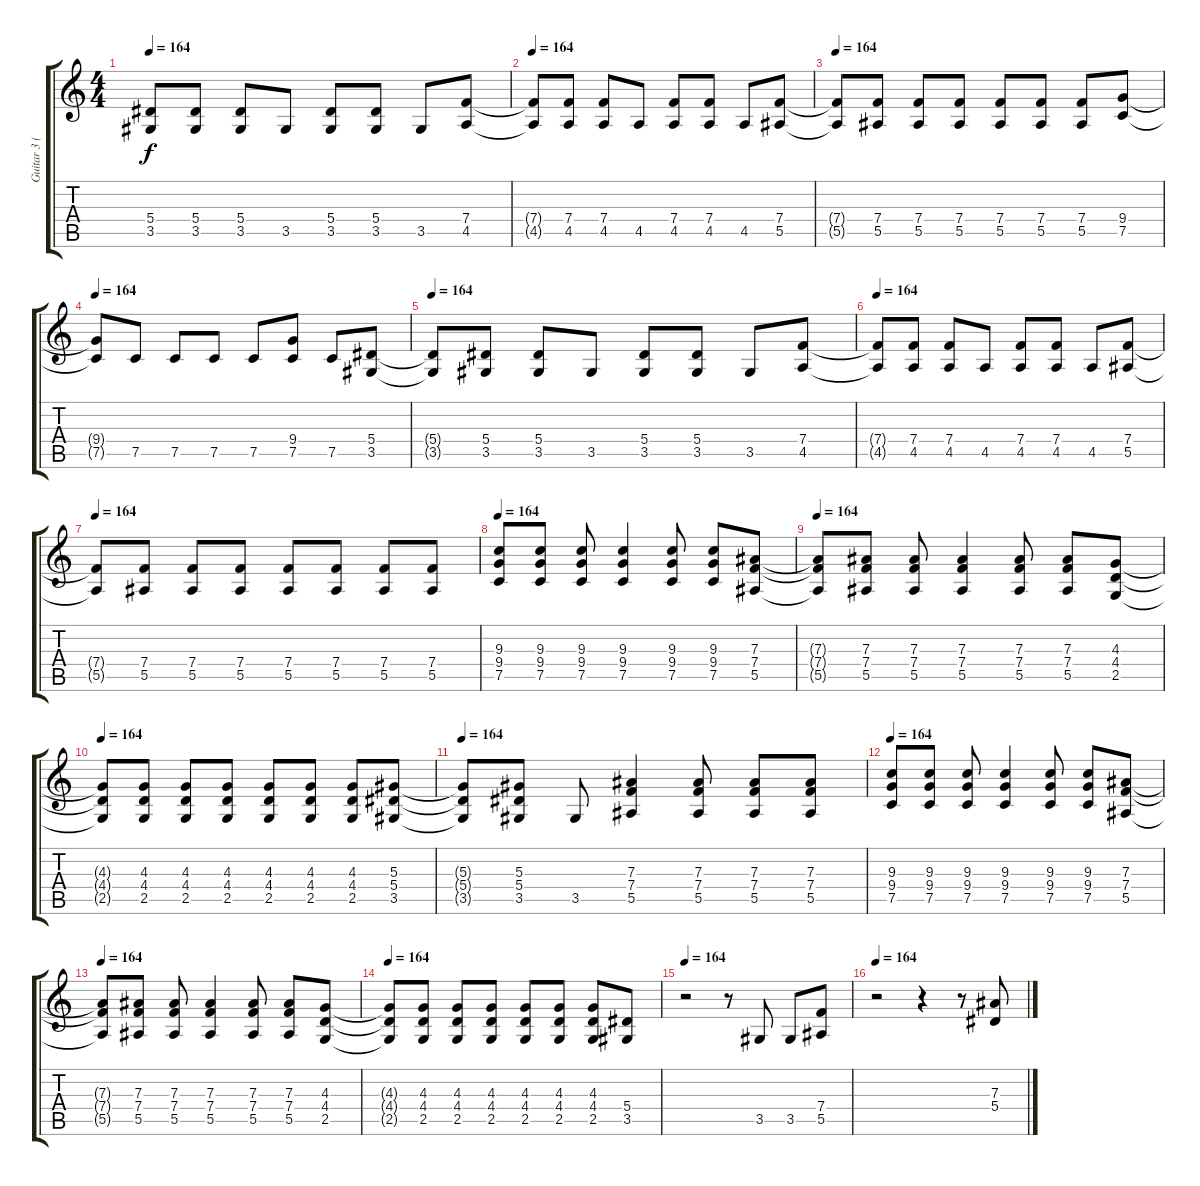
\track ("Guitar 3 (Rhythm)" "Guitar 3 (") {instrument distortionguitar}
\staff {score tabs}
\tuning (C4 G3 Eb3 Bb2 F2 C2) {hide}
\ts (4 4)
\tempo 164
\clef g2
\ks c
(5.4{t} 3.5{t}).8{dy f} (5.4 3.5).8 (5.4 3.5).8 3.5.8 (5.4 3.5).8 (5.4 3.5).8 3.5.8 (7.4 4.5).8 |
\tempo 164
(7.4{t} 4.5{t}).8 (7.4 4.5).8 (7.4 4.5).8 4.5.8 (7.4 4.5).8 (7.4 4.5).8 4.5.8 (7.4 5.5).8 |
\tempo 164
(7.4{t} 5.5{t}).8 (7.4 5.5).8 (7.4 5.5).8 (7.4 5.5).8 (7.4 5.5).8 (7.4 5.5).8 (7.4 5.5).8 (9.4 7.5).8 |
\tempo 164
(9.4{t} 7.5{t}).8 7.5.8 7.5.8 7.5.8 7.5.8 (9.4 7.5).8 7.5.8 (5.4 3.5).8 |
\tempo 164
(5.4{t} 3.5{t}).8 (5.4 3.5).8 (5.4 3.5).8 3.5.8 (5.4 3.5).8 (5.4 3.5).8 3.5.8 (7.4 4.5).8 |
\tempo 164
(7.4{t} 4.5{t}).8 (7.4 4.5).8 (7.4 4.5).8 4.5.8 (7.4 4.5).8 (7.4 4.5).8 4.5.8 (7.4 5.5).8 |
\tempo 164
(7.4{t} 5.5{t}).8 (7.4 5.5).8 (7.4 5.5).8 (7.4 5.5).8 (7.4 5.5).8 (7.4 5.5).8 (7.4 5.5).8 (7.4 5.5).8 |
\tempo 164
(9.3 9.4 7.5).8 (9.3 9.4 7.5).8 (9.3 9.4 7.5).8 (9.3 9.4 7.5).4 (9.3 9.4 7.5).8 (9.3 9.4 7.5).8 (7.3 7.4 5.5).8 |
\tempo 164
(7.3{t} 7.4{t} 5.5{t}).8 (7.3 7.4 5.5).8 (7.3 7.4 5.5).8 (7.3 7.4 5.5).4 (7.3 7.4 5.5).8 (7.3 7.4 5.5).8 (4.3 4.4 2.5).8 |
\tempo 164
(4.3{t} 4.4{t} 2.5{t}).8 (4.3 4.4 2.5).8 (4.3 4.4 2.5).8 (4.3 4.4 2.5).8 (4.3 4.4 2.5).8 (4.3 4.4 2.5).8 (4.3 4.4 2.5).8 (5.3 5.4 3.5).8 |
\tempo 164
(5.3{t} 5.4{t} 3.5{t}).8 (5.3 5.4 3.5).8 3.5.8 (7.3 7.4 5.5).4 (7.3 7.4 5.5).8 (7.3 7.4 5.5).8 (7.3 7.4 5.5).8 |
\tempo 164
(9.3 9.4 7.5).8 (9.3 9.4 7.5).8 (9.3 9.4 7.5).8 (9.3 9.4 7.5).4 (9.3 9.4 7.5).8 (9.3 9.4 7.5).8 (7.3 7.4 5.5).8 |
\tempo 164
(7.3{t} 7.4{t} 5.5{t}).8 (7.3 7.4 5.5).8 (7.3 7.4 5.5).8 (7.3 7.4 5.5).4 (7.3 7.4 5.5).8 (7.3 7.4 5.5).8 (4.3 4.4 2.5).8 |
\tempo 164
(4.3{t} 4.4{t} 2.5{t}).8 (4.3 4.4 2.5).8 (4.3 4.4 2.5).8 (4.3 4.4 2.5).8 (4.3 4.4 2.5).8 (4.3 4.4 2.5).8 (4.3 4.4 2.5).8 (5.4 3.5).8 |
\tempo 164
r.2 r.8 3.5.8 3.5.8 (7.4 5.5).8 |
\tempo 164
r.2 r.4 r.8 (7.3 5.4).8
